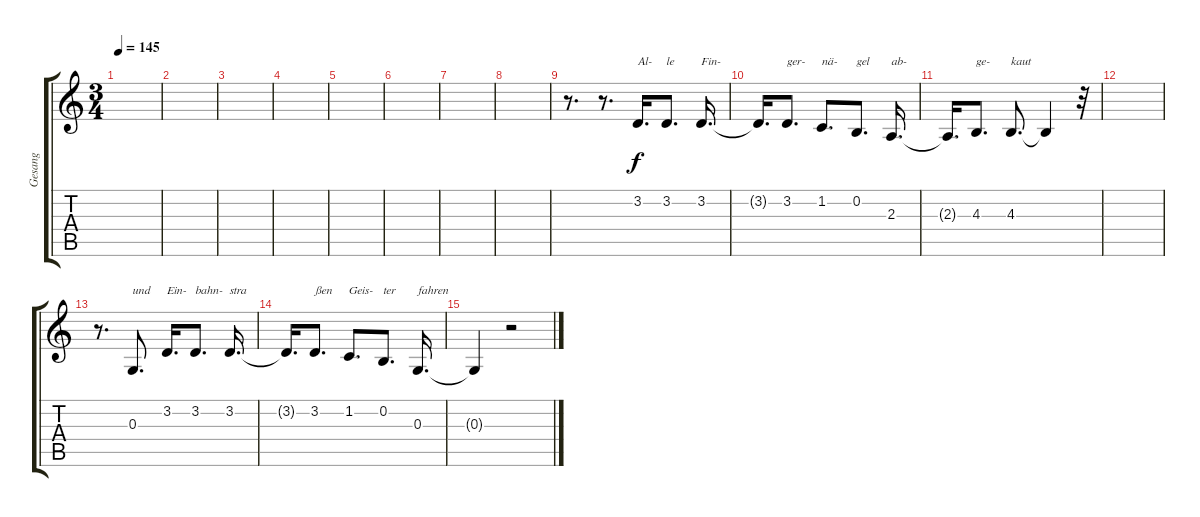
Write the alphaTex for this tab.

\track ("Gesang" "Gesang") {instrument lead6voice}
\staff {score tabs}
\tuning (E4 B3 G3 D3 A2 E2) {hide}
\ts (3 4)
\tempo 145
\clef g2
\ks c
|
|
|
|
|
|
|
|
r.8{d} r.8{d} 3.2.16{d txt "Al-"} 3.2.8{d txt "le"} 3.2.16{d txt "Fin-"} |
3.2{t}.16{d} 3.2.8{d txt "ger-"} 1.2.8{d txt "nä-"} 0.2.8{d txt "gel"} 2.3.16{d txt "ab-"} |
2.3{t}.16{d} 4.3.8{d txt "ge-"} 4.3.8{d txt "kaut"} 4.3{t}.4 r.32 |
|
r.8{d} 0.3.8{d txt "und"} 3.2.16{d txt "Ein-"} 3.2.8{d txt "bahn-"} 3.2.16{d txt "stra"} |
3.2{t}.16{d} 3.2.8{d txt "ßen"} 1.2.8{d txt "Geis-"} 0.2.8{d txt "ter"} 0.3.16{d txt "fahren"} |
0.3{t}.4 r.2
